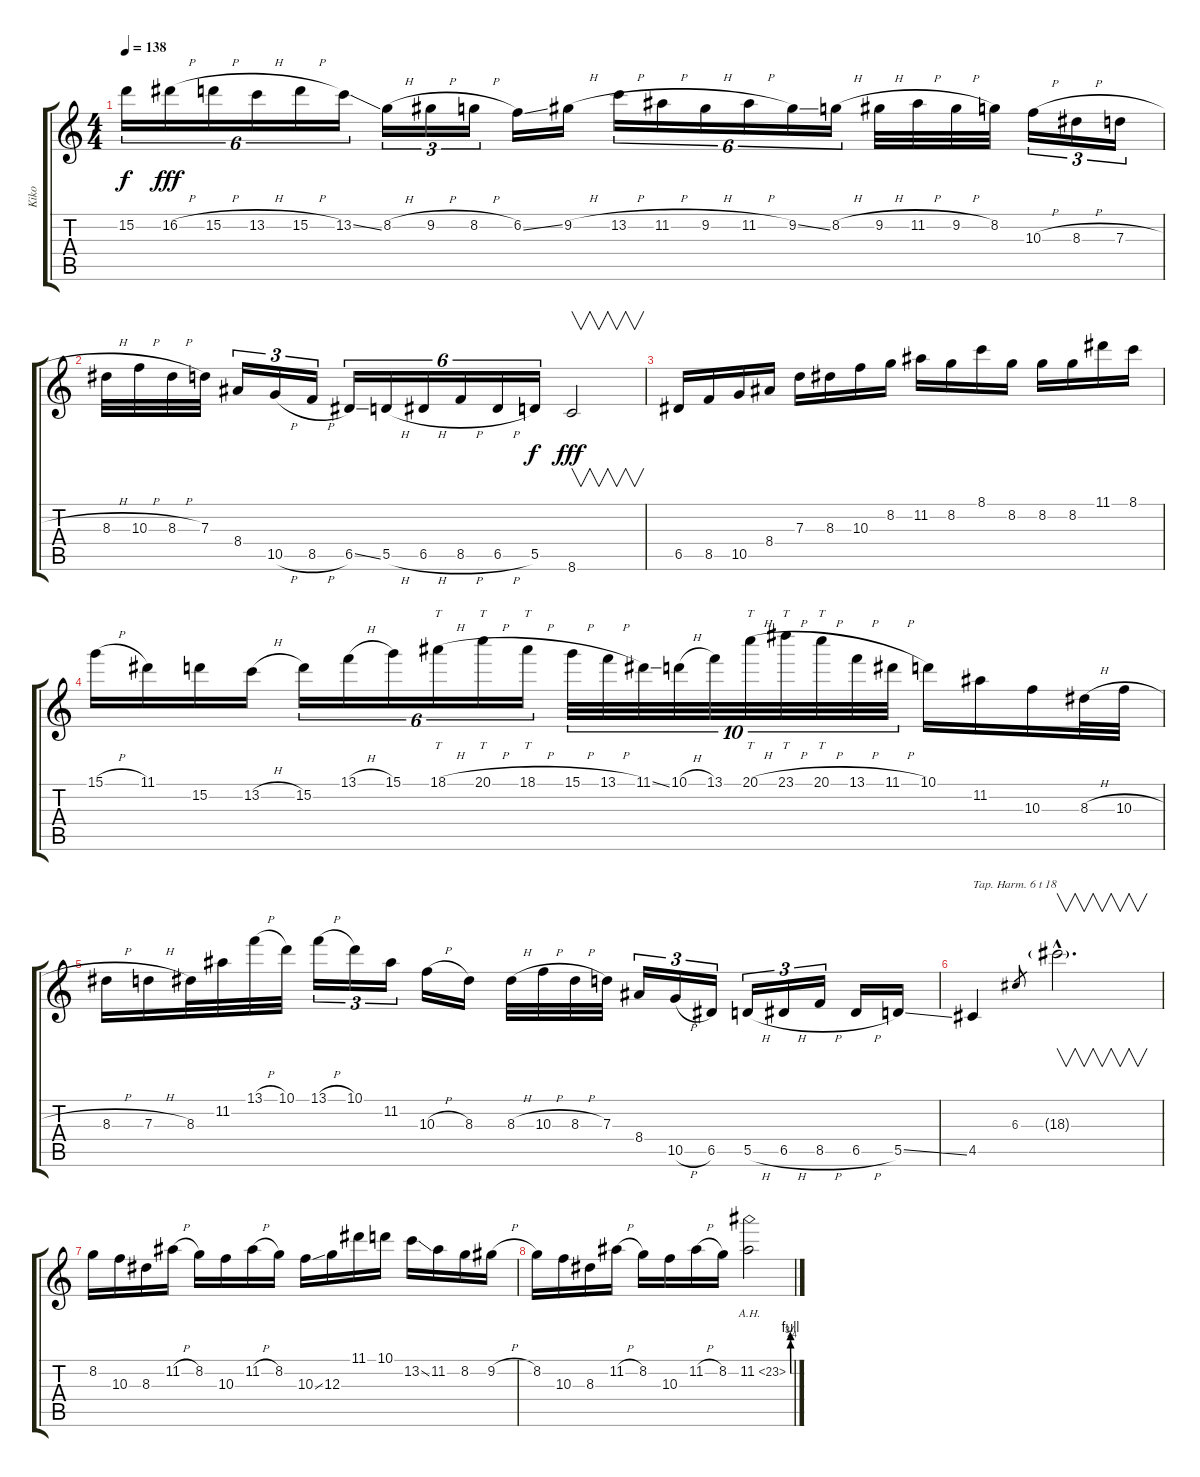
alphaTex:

\track ("Kiko" "Kiko") {instrument distortionguitar}
\staff {score tabs}
\tuning (E4 B3 G3 D3 A2 E2) {hide}
\ts (4 4)
\tempo 138
\clef g2
\ks c
15.2{t}.16{tu (6 4) dy f} 16.2{h}.16{tu (6 4) dy fff} 15.2{h}.16{tu (6 4)} 13.2{h}.16{tu (6 4)} 15.2{h}.16{tu (6 4)} 13.2{ss}.16{tu (6 4)} 8.2{h}.16{tu (3 2)} 9.2{h}.16{tu (3 2)} 8.2{h}.16{tu (3 2)} 6.2{ss}.16 9.2{h}.16 13.2{h}.16{tu (6 4)} 11.2{h}.16{tu (6 4)} 9.2{h}.16{tu (6 4)} 11.2{h}.16{tu (6 4)} 9.2{ss}.16{tu (6 4)} 8.2{h}.16{tu (6 4)} 9.2{h}.32 11.2{h}.32 9.2{h}.32 8.2.32 10.3{h}.16{tu (3 2)} 8.3{h}.16{tu (3 2)} 7.3{h}.16{tu (3 2)} |
8.3{h}.32 10.3{h}.32 8.3{h}.32 7.3.32 8.4.16{tu (3 2)} 10.5{h}.16{tu (3 2)} 8.5{h}.16{tu (3 2)} 6.5{ss}.16{tu (6 4)} 5.5{h}.16{tu (6 4)} 6.5{h}.16{tu (6 4)} 8.5{h}.16{tu (6 4)} 6.5{h}.16{tu (6 4)} 5.5.16{tu (6 4) dy f} 8.6.2{v dy fff} |
6.5.16 8.5.16 10.5.16 8.4.16 7.3.16 8.3.16 10.3.16 8.2.16 11.2.16 8.2.16 8.1.16 8.2.16 8.2.16 8.2.16 11.1.16 8.1.16 |
15.1{h}.16 11.1.16 15.2.16 13.2{h}.16 15.2.16{tu (6 4)} 13.1{h}.16{tu (6 4)} 15.1.16{tu (6 4)} 18.1{h}.16{tt tu (6 4)} 20.1{h}.16{tt tu (6 4)} 18.1{h}.16{tt tu (6 4)} 15.1{h}.32{tu (10 8)} 13.1{h}.32{tu (10 8)} 11.1{ss}.32{tu (10 8)} 10.1{h}.32{tu (10 8)} 13.1.32{tu (10 8)} 20.1{h}.32{tt tu (10 8)} 23.1{h}.32{tt tu (10 8)} 20.1{h}.32{tt tu (10 8)} 13.1{h}.32{tu (10 8)} 11.1{h}.32{tu (10 8)} 10.1.16 11.2.16 10.3.16 8.3{h}.32 10.3{h}.32 |
8.3{h}.16 7.3{h}.16 8.3.32 11.2.32 13.1{h}.32 10.1.32 13.1{h}.16{tu (3 2)} 10.1.16{tu (3 2)} 11.2.16{tu (3 2)} 10.3{h}.16 8.3.16 8.3{h}.32 10.3{h}.32 8.3{h}.32 7.3.32 8.4.16{tu (3 2)} 10.5{h}.16{tu (3 2)} 6.5.16{tu (3 2)} 5.5{h}.16{tu (3 2)} 6.5{h}.16{tu (3 2)} 8.5{h}.16{tu (3 2)} 6.5{h}.16 5.5{ss}.16 |
4.5.4{txt "Tap. Harm. 6 t 18"} 6.3.8{gr} 18.3{g hac}.2{v d} |
8.2.16 10.3.16 8.3.16 11.2{h}.16 8.2.16 10.3.16 11.2{h}.16 8.2.16 10.3{ss}.16 12.3.16 11.1.16 10.1.16 13.2{ss}.16 11.2.16 8.2.16 9.2{h}.16 |
8.2.16 10.3.16 8.3.16 11.2{h}.16 8.2.16 10.3.16 11.2{h}.16 8.2.16 11.2{be (custom 0 0 30 3 40 4 60 4) ah 12}.2
